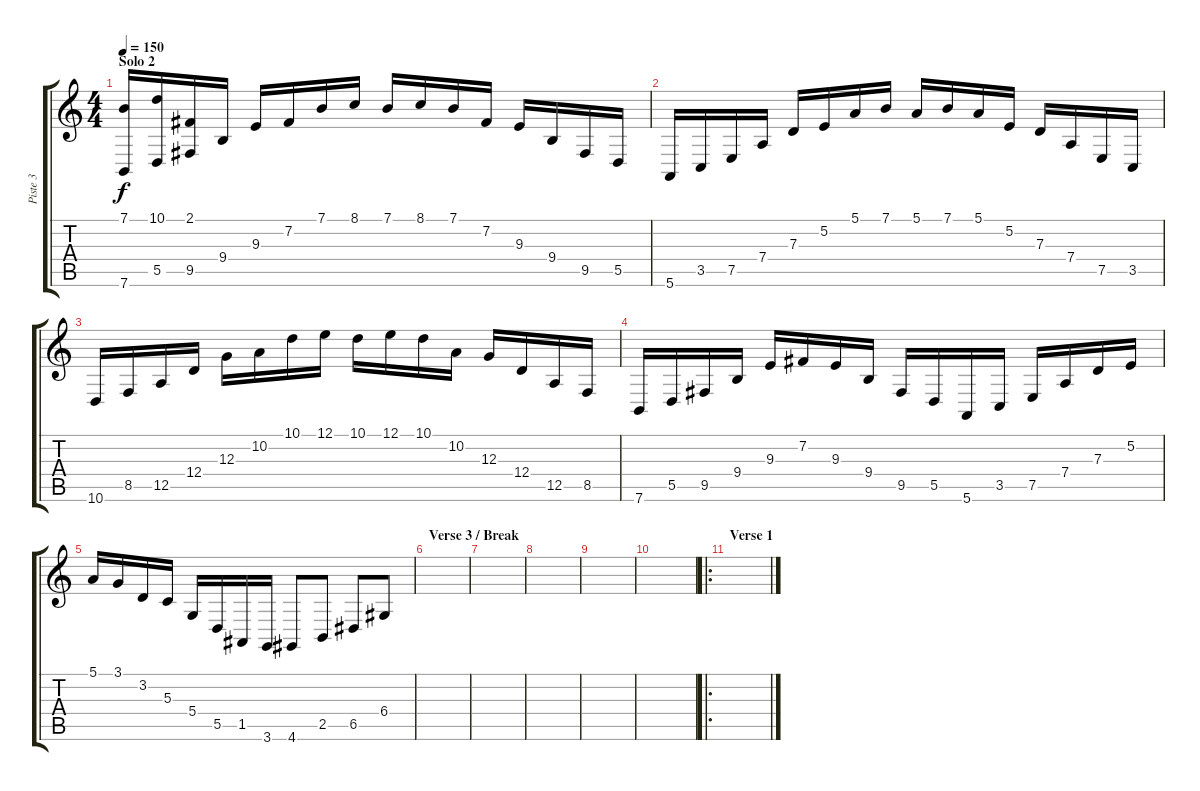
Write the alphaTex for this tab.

\track ("Piste 3" "Piste 3") {instrument stringensemble1}
\staff {score tabs}
\tuning (E4 B3 G3 D3 A2 E2) {hide}
\ts (4 4)
\section ("" "Solo 2")
\tempo 150
\clef g2
\ks c
(7.1 7.6).16{dy f} (10.1 5.5).16 (2.1 9.5).16 9.4.16 9.3.16 7.2.16 7.1.16 8.1.16 7.1.16 8.1.16 7.1.16 7.2.16 9.3.16 9.4.16 9.5.16 5.5.16 |
5.6.16 3.5.16 7.5.16 7.4.16 7.3.16 5.2.16 5.1.16 7.1.16 5.1.16 7.1.16 5.1.16 5.2.16 7.3.16 7.4.16 7.5.16 3.5.16 |
10.6.16 8.5.16 12.5.16 12.4.16 12.3.16 10.2.16 10.1.16 12.1.16 10.1.16 12.1.16 10.1.16 10.2.16 12.3.16 12.4.16 12.5.16 8.5.16 |
7.6.16 5.5.16 9.5.16 9.4.16 9.3.16 7.2.16 9.3.16 9.4.16 9.5.16 5.5.16 5.6.16 3.5.16 7.5.16 7.4.16 7.3.16 5.2.16 |
5.1.16 3.1.16 3.2.16 5.3.16 5.4.16 5.5.16 1.5.16 3.6.16 4.6.8 2.5.8 6.5.8 6.4.8 |
\section ("" "Verse 3 / Break")
|
|
|
|
|
\ro
\section ("" "Verse 1")
